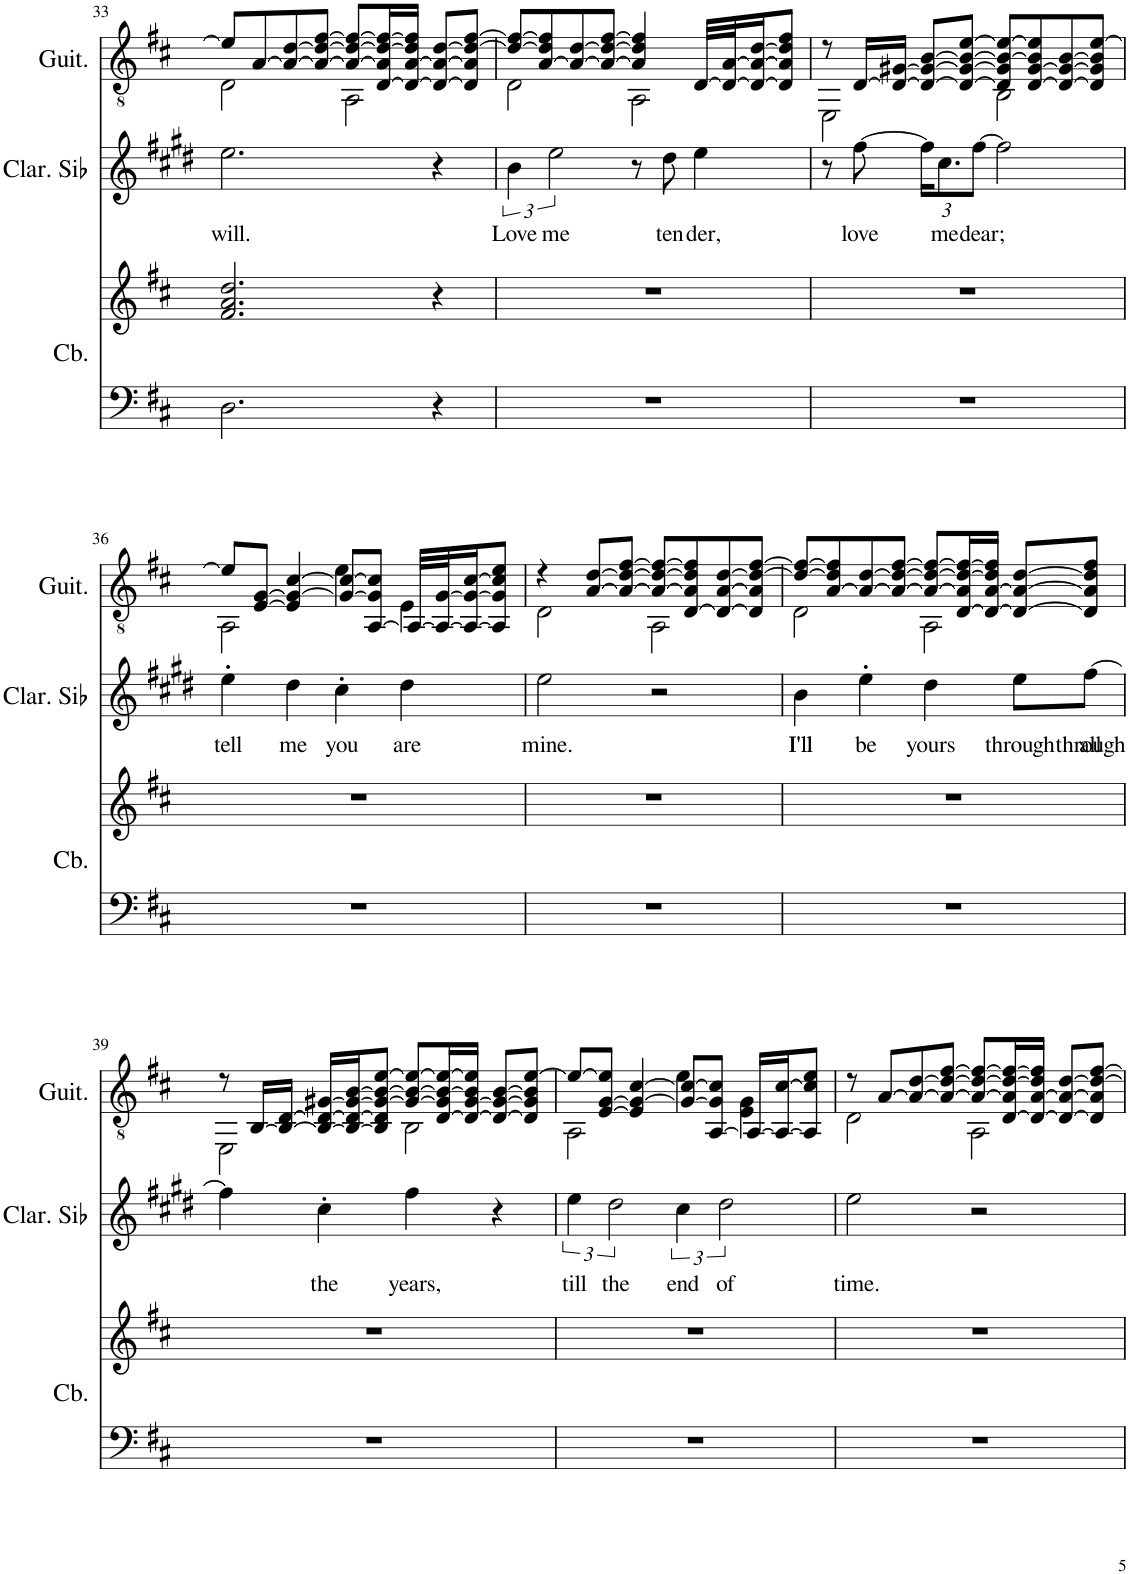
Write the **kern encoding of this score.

**kern	**kern	**kern	**text	**kern
*part3	*part3	*part2	*part2	*part1
*staff4	*staff3	*staff2	*staff2	*staff1
*I"Contrebasse	*	*I"Clarinette en Sib	*	*I"Guitare classique, Acoustic Guitar (nylon)
*I'Cb.	*	*I'Clar. Sib	*	*I'Guit.
!!LO:PB:g=z
*clefF4	*clefG2	*clefG2	*	*clefGv2
*Trd7c12	*Trd7c12	*Trd1c2	*	*
*k[f#c#]	*k[f#c#]	*k[f#c#g#d#]	*	*k[f#c#]
*M4/4	*M4/4	*M4/4	*	*M4/4
=33	=33	=33	=33	=33
!	!	!	!LO:LY:b	!
*	*	*	*	*^
2.D\	2.f#/ 2.a/ 2.dd/	2.ee\	will.	8e/L]	2D\
.	.	.	.	[8A/	.
.	.	.	.	8A/_ [8d/	.
.	.	.	.	8A/_ 8d/_ [8f#/J	.
.	.	.	.	8A/_ 8d/_ 8f#/_L	2AA\
.	.	.	.	[16D/ 16A/] 16d/_ 16f#/_L	.
.	.	.	.	16D/_ [16A/ 16d/] 16f#/]JJ	.
4r	4r	4r	.	8D/_ 8A/_ [8d/L	.
.	.	.	.	8D/] 8A/] 8d/_ [8f#/J	.
=34	=34	=34	=34	=34	=34
!	!	!	!LO:LY:b	!	!
1r	1r	6b\	Love	8d/_ 8f#/_L	2D\
.	.	.	.	[8A/ 8d/] 8f#/]	.
!	!	!	!LO:LY:b	!	!
.	.	3ee\	me	.	.
.	.	.	.	8A/_ [8d/	.
.	.	.	.	8A/_ 8d/_ [8f#/J	.
.	.	8r	.	4A/] 4d/] 4f#/]	2AA\
!	!	!	!LO:LY:b	!	!
.	.	8dd#\	ten	.	.
!	!	!	!LO:LY:b	!	!
.	.	4ee\	der,	[32D/LLL	.
.	.	.	.	32D/_ [32A/J	.
.	.	.	.	16D/_ 16A/_ [16d/J	.
.	.	.	.	8D/] 8A/] 8d/] 8f#/J	.
=35	=35	=35	=35	=35	=35
1r	1r	8r	.	8r	2EE\
!	!	!	!LO:LY:b	!	!
.	.	[8ff#\	love	[16D/LL	.
.	.	.	.	16D/_ [16G#X/JJ	.
*	*	*Xbrackettup	*	*	*
.	.	24ff#\KL]	.	8D/_ 8G#/_ [8B/L	.
!	!	!	!LO:LY:b	!	!
.	.	12.cc#\	me	.	.
.	.	.	.	8D/_ 8G#/_ 8B/_ [8e/J	.
!	!	!	!LO:LY:b	!	!
.	.	[12ff#\J	dear;	.	.
.	.	2ff#\]	.	8D/] 8G#/] 8B/_ 8e/_L	2BB\
.	.	.	.	[8D/ [8G#/ 8B/] 8e/]	.
.	.	.	.	8D/_ 8G#/_ [8B/	.
.	.	.	.	8D/] 8G#/] 8B/] [8e/J	.
!!LO:LB:g=z	!!
=36	=36	=36	=36	=36	=36
!	!	!	!LO:LY:b	!	!
1r	1r	4ee'\	tell	8e/L]	2AA\
.	.	.	.	[8E/ [8G/J	.
!	!	!	!LO:LY:b	!	!
.	.	4dd#\	me	4E/] 4G/_ [4c#/	.
!	!	!	!LO:LY:b	!	!
.	.	4cc#'\	you	8G/_ 8c#/_L	4e\
.	.	.	.	[8AA/ 8G/] 8c#/]J	.
!	!	!	!LO:LY:b	!	!
.	.	4dd#\	are	32AA/LLL_	4E\
.	.	.	.	32AA/_ [32G/J	.
.	.	.	.	16AA/_ 16G/_ [16c#/J	.
.	.	.	.	8AA/] 8G/] 8c#/] 8e/J	.
=37	=37	=37	=37	=37	=37
!	!	!	!LO:LY:b	!	!
1r	1r	2ee\	mine.	4r	2D\
.	.	.	.	[8A/ [8d/L	.
.	.	.	.	8A/_ 8d/_ [8f#/J	.
.	.	2r	.	8A/_ 8d/_ 8f#/_L	2AA\
.	.	.	.	[8D/ 8A/] 8d/] 8f#/]	.
.	.	.	.	8D/_ [8A/ [8d/	.
.	.	.	.	8D/] 8A/] 8d/_ [8f#/J	.
=38	=38	=38	=38	=38	=38
!	!	!	!LO:LY:b	!	!
1r	1r	4b\	I'll	8d/_ 8f#/_L	2D\
.	.	.	.	[8A/ 8d/] 8f#/]	.
!	!	!	!LO:LY:b	!	!
.	.	4ee'\	be	8A/_ [8d/	.
.	.	.	.	8A/_ 8d/_ [8f#/J	.
!	!	!	!LO:LY:b	!	!
.	.	4dd#\	yours	8A/_ 8d/_ 8f#/_L	2AA\
.	.	.	.	[16D/ 16A/] 16d/_ 16f#/_L	.
.	.	.	.	16D/_ [16A/ 16d/] 16f#/]JJ	.
!	!	!	!LO:LY:b	!	!
.	.	8ee\L	through	8D/_ 8A/_ [8d/L	.
!	!	!	!LO:LY:b	!	!
.	.	[8ff#\J	all	8D/] 8A/] 8d/] 8f#/J	.
!!LO:LB:g=z	!!
=39	=39	=39	=39	=39	=39
1r	1r	4ff#\]	.	8r	2EE\
.	.	.	.	[16BB/LL	.
.	.	.	.	16BB/_ [16D/JJ	.
!	!	!	!LO:LY:b	!	!
.	.	4cc#'\	the	16BB/_ 16D/_ [16G#X/LL	.
.	.	.	.	16BB/_ 16D/_ 16G#/_ [16B/J	.
.	.	.	.	8BB/] 8D/] 8G#/_ 8B/_ [8e/J	.
!	!	!	!LO:LY:b	!	!
.	.	4ff#\	years,	8G#/_ 8B/_ 8e/_L	2BB\
.	.	.	.	[16D/ 16G#/] 16B/_ 16e/_L	.
.	.	.	.	16D/_ [16G#/ 16B/] 16e/]JJ	.
.	.	4r	.	8D/_ 8G#/_ [8B/L	.
.	.	.	.	8D/] 8G#/] 8B/] [8e/J	.
=40	=40	=40	=40	=40	=40
*	*	*brackettup	*	*	*
!	!	!	!LO:LY:b	!	!
1r	1r	6ee\	till	8e/L_	2AA\
.	.	.	.	[8E/ [8G/ 8e/]J	.
!	!	!	!LO:LY:b	!	!
.	.	3dd#\	the	.	.
.	.	.	.	4E/] 4G/_ [4c#/	.
!	!	!	!LO:LY:b	!	!
.	.	6cc#\	end	8G/_ 8c#/_L	4e\
.	.	.	.	[8AA/ 8G/] 8c#/]J	.
!	!	!	!LO:LY:b	!	!
.	.	3dd#\	of	.	.
.	.	.	.	16AA/LL_	4E\ 4G\
.	.	.	.	16AA/_ [16c#/J	.
.	.	.	.	8AA/] 8c#/] 8e/J	.
=41	=41	=41	=41	=41	=41
!	!	!	!LO:LY:b	!	!
1r	1r	2ee\	time.	8r	2D\
.	.	.	.	[8A/L	.
.	.	.	.	8A/_ [8d/	.
.	.	.	.	8A/_ 8d/_ [8f#/J	.
.	.	2r	.	8A/_ 8d/_ 8f#/_L	2AA\
.	.	.	.	[16D/ 16A/] 16d/_ 16f#/_L	.
.	.	.	.	16D/_ [16A/ 16d/] 16f#/]JJ	.
.	.	.	.	8D/_ 8A/_ [8d/L	.
.	.	.	.	8D/] 8A/] 8d/_ [8f#/J	.
*	*	*	*	*v	*v
=	=	=	=	=
*-	*-	*-	*-	*-
